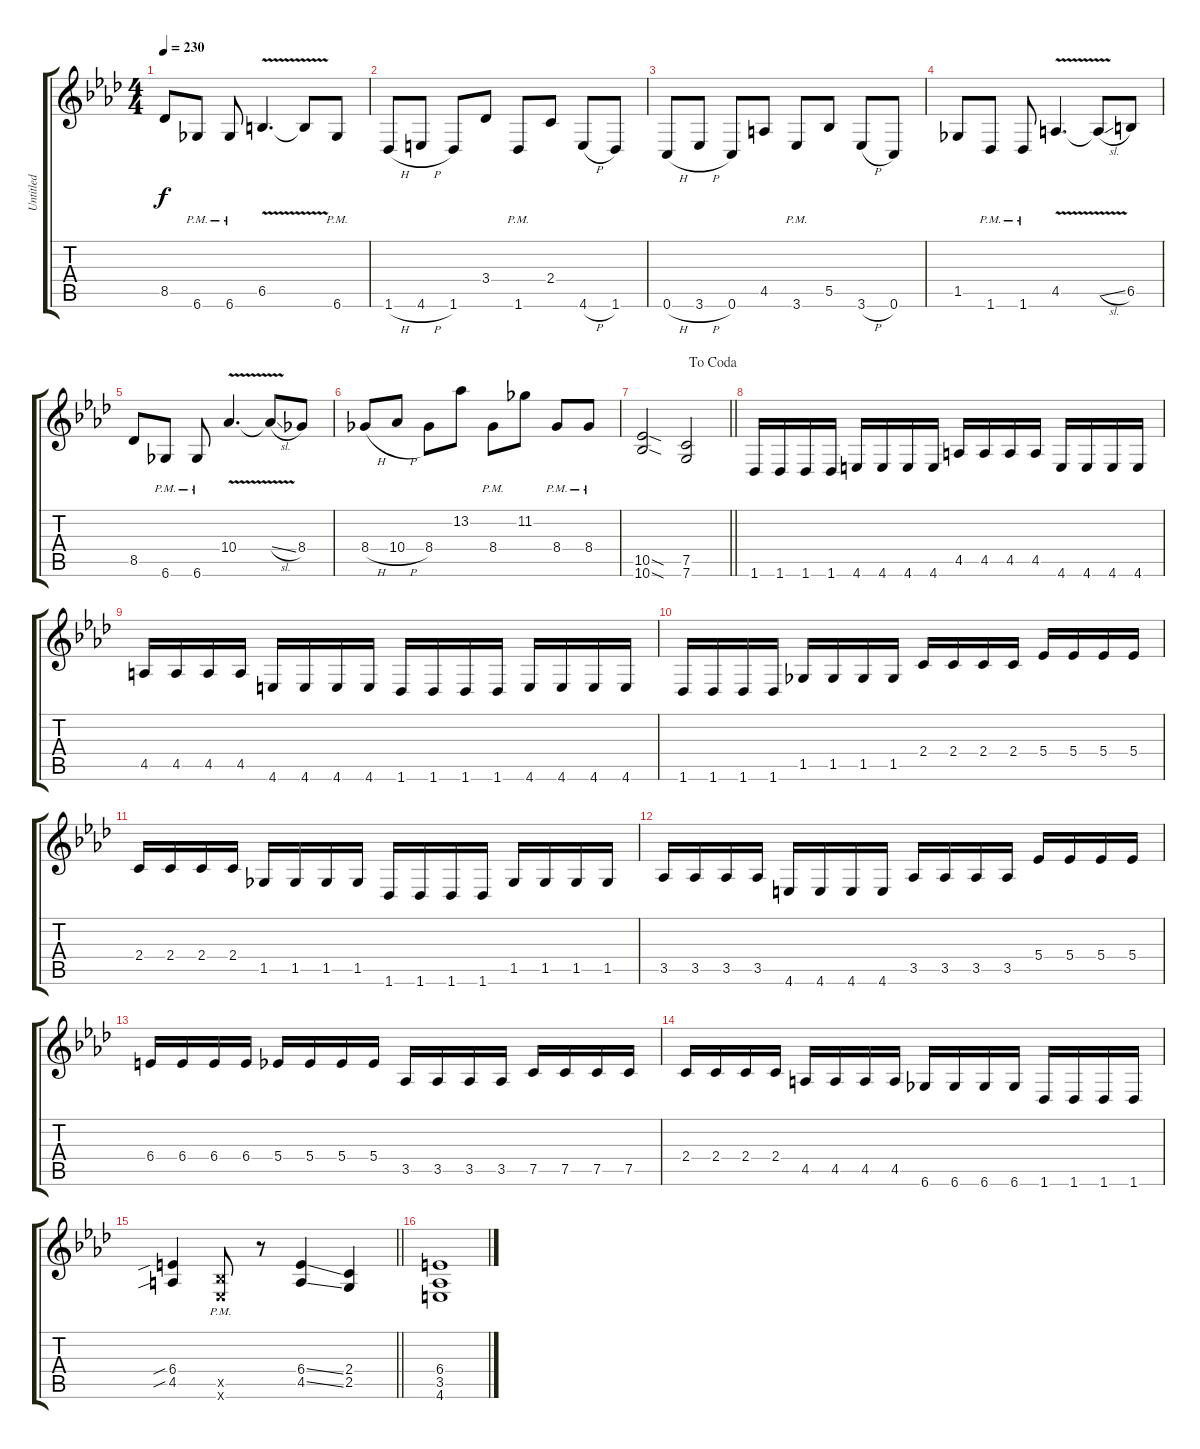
\track ("Untitled" "Untitled") {instrument distortionguitar}
\staff {score tabs}
\tuning (C4 G3 Eb3 Bb2 F2 C2) {hide}
\ts (4 4)
\tempo 230
\clef g2
\ks ab
8.5.8{dy f} 6.6{pm}.8 6.6{pm}.8 6.5{v}.4{d} 6.5{t}.8 6.6{pm}.8 |
1.6{h}.8 4.6{h}.8 1.6.8 3.4.8 1.6{pm}.8 2.4.8 4.6{h}.8 1.6.8 |
0.6{h}.8 3.6{h}.8 0.6.8 4.5.8 3.6{pm}.8 5.5.8 3.6{h}.8 0.6.8 |
1.5.8 1.6{pm}.8 1.6{pm}.8 4.5{v}.4{d} 4.5{sl t}.8 6.5.8 |
8.5.8 6.6{pm}.8 6.6{pm}.8 10.4{v}.4{d} 10.4{sl t}.8 8.4.8 |
8.4{h}.8 10.4{h}.8 8.4.8 13.2.8 8.4{pm}.8 11.2.8 8.4{pm}.8 8.4{pm}.8 |
\jump dacoda
\barLineRight lightlight
(10.5{sod} 10.6{sod}).2 (7.5 7.6).2 |
1.6.16 1.6.16 1.6.16 1.6.16 4.6.16 4.6.16 4.6.16 4.6.16 4.5.16 4.5.16 4.5.16 4.5.16 4.6.16 4.6.16 4.6.16 4.6.16 |
4.5.16 4.5.16 4.5.16 4.5.16 4.6.16 4.6.16 4.6.16 4.6.16 1.6.16 1.6.16 1.6.16 1.6.16 4.6.16 4.6.16 4.6.16 4.6.16 |
1.6.16 1.6.16 1.6.16 1.6.16 1.5.16 1.5.16 1.5.16 1.5.16 2.4.16 2.4.16 2.4.16 2.4.16 5.4.16 5.4.16 5.4.16 5.4.16 |
2.4.16 2.4.16 2.4.16 2.4.16 1.5.16 1.5.16 1.5.16 1.5.16 1.6.16 1.6.16 1.6.16 1.6.16 1.5.16 1.5.16 1.5.16 1.5.16 |
3.5.16 3.5.16 3.5.16 3.5.16 4.6.16 4.6.16 4.6.16 4.6.16 3.5.16 3.5.16 3.5.16 3.5.16 5.4.16 5.4.16 5.4.16 5.4.16 |
6.4.16 6.4.16 6.4.16 6.4.16 5.4.16 5.4.16 5.4.16 5.4.16 3.5.16 3.5.16 3.5.16 3.5.16 7.5.16 7.5.16 7.5.16 7.5.16 |
2.4.16 2.4.16 2.4.16 2.4.16 4.5.16 4.5.16 4.5.16 4.5.16 6.6.16 6.6.16 6.6.16 6.6.16 1.6.16 1.6.16 1.6.16 1.6.16 |
\barLineRight lightlight
(6.4{sib} 4.5{sib}).4 (5.5{pm x} 3.6{pm x}).8 r.8 (6.4{ss} 4.5{ss}).4 (2.4 2.5).4 |
(6.4 3.5 4.6).1
